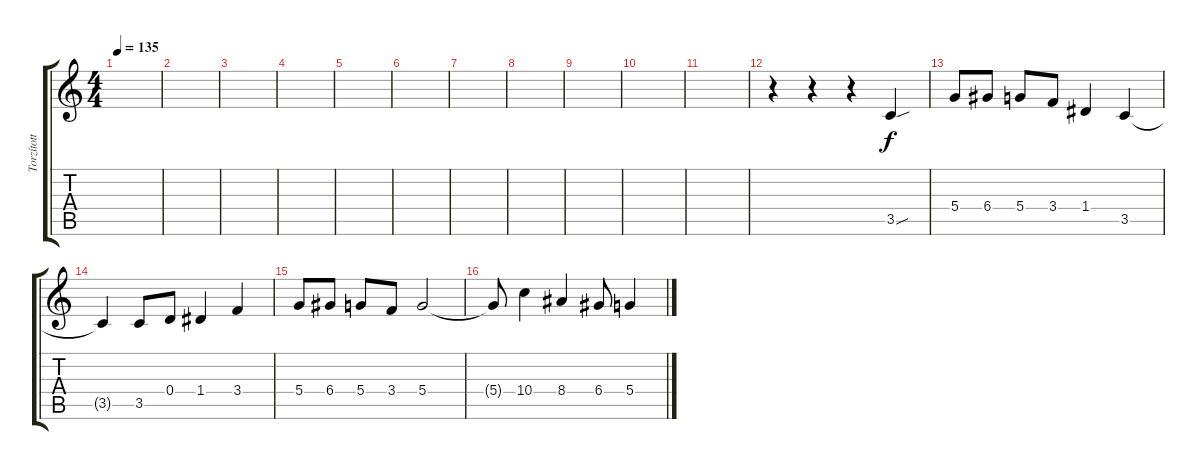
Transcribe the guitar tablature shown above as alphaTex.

\track ("Torzított" "Torzított") {instrument distortionguitar}
\staff {score tabs}
\tuning (E4 B3 G3 D3 A2 E2) {hide}
\ts (4 4)
\tempo 135
\clef g2
\ks c
|
|
|
|
|
|
|
|
|
|
|
r.4 r.4 r.4 3.5{sou}.4 |
5.4.8 6.4.8 5.4.8 3.4.8 1.4.4 3.5.4 |
3.5{t}.4 3.5.8 0.4.8 1.4.4 3.4.4 |
5.4.8 6.4.8 5.4.8 3.4.8 5.4.2 |
5.4{t}.8 10.4.4 8.4.4 6.4.8 5.4.4
